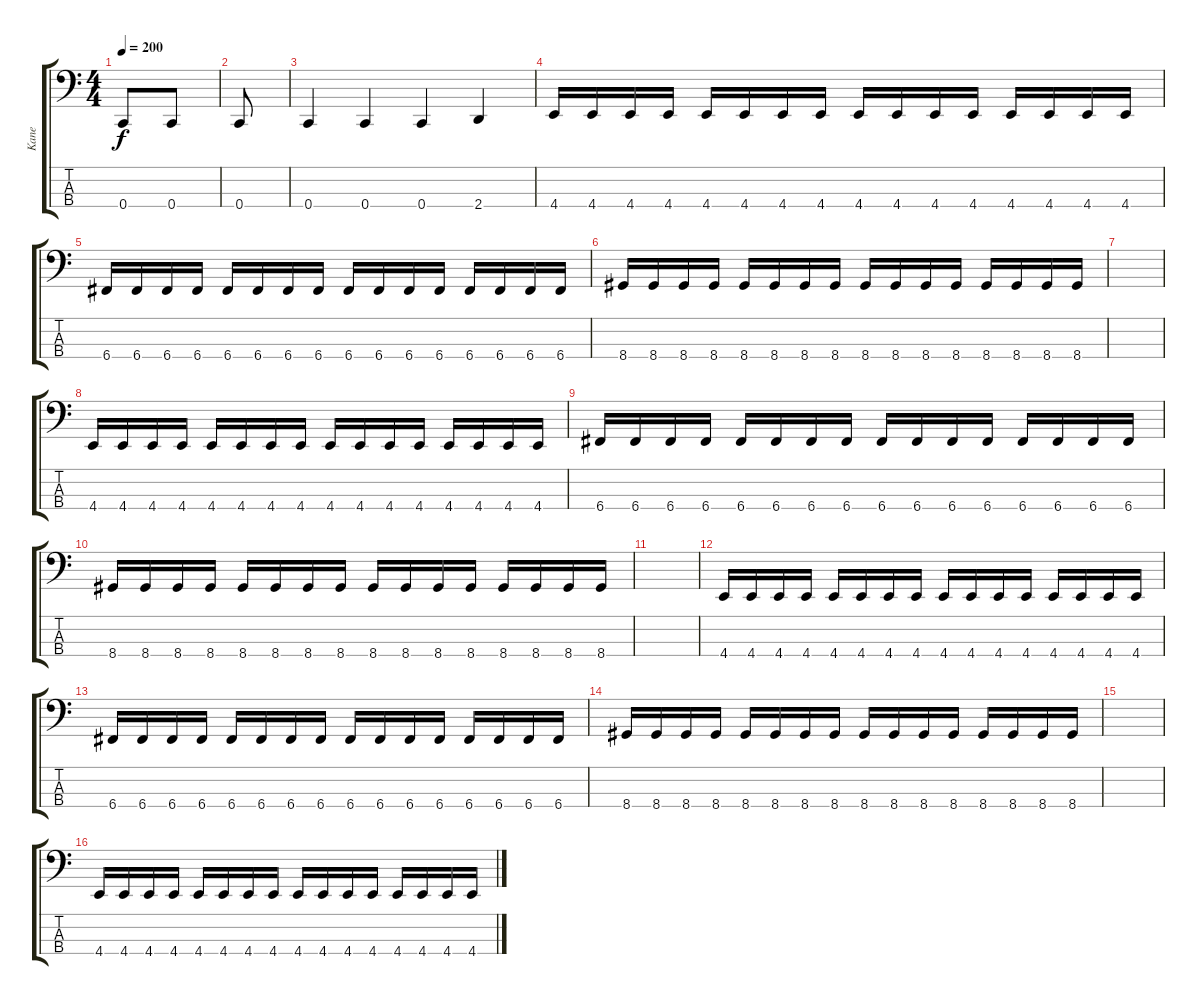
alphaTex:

\track ("Kane" "Kane") {instrument electricbasspick}
\staff {score tabs}
\tuning (F2 C2 G1 C1) {hide}
\ts (4 4)
\tempo 200
\clef f4
\ks c
0.4.8{dy f} 0.4.8 |
0.4.8 |
0.4.4 0.4.4 0.4.4 2.4.4 |
4.4.16 4.4.16 4.4.16 4.4.16 4.4.16 4.4.16 4.4.16 4.4.16 4.4.16 4.4.16 4.4.16 4.4.16 4.4.16 4.4.16 4.4.16 4.4.16 |
6.4.16 6.4.16 6.4.16 6.4.16 6.4.16 6.4.16 6.4.16 6.4.16 6.4.16 6.4.16 6.4.16 6.4.16 6.4.16 6.4.16 6.4.16 6.4.16 |
8.4.16 8.4.16 8.4.16 8.4.16 8.4.16 8.4.16 8.4.16 8.4.16 8.4.16 8.4.16 8.4.16 8.4.16 8.4.16 8.4.16 8.4.16 8.4.16 |
|
4.4.16 4.4.16 4.4.16 4.4.16 4.4.16 4.4.16 4.4.16 4.4.16 4.4.16 4.4.16 4.4.16 4.4.16 4.4.16 4.4.16 4.4.16 4.4.16 |
6.4.16 6.4.16 6.4.16 6.4.16 6.4.16 6.4.16 6.4.16 6.4.16 6.4.16 6.4.16 6.4.16 6.4.16 6.4.16 6.4.16 6.4.16 6.4.16 |
8.4.16 8.4.16 8.4.16 8.4.16 8.4.16 8.4.16 8.4.16 8.4.16 8.4.16 8.4.16 8.4.16 8.4.16 8.4.16 8.4.16 8.4.16 8.4.16 |
|
4.4.16 4.4.16 4.4.16 4.4.16 4.4.16 4.4.16 4.4.16 4.4.16 4.4.16 4.4.16 4.4.16 4.4.16 4.4.16 4.4.16 4.4.16 4.4.16 |
6.4.16 6.4.16 6.4.16 6.4.16 6.4.16 6.4.16 6.4.16 6.4.16 6.4.16 6.4.16 6.4.16 6.4.16 6.4.16 6.4.16 6.4.16 6.4.16 |
8.4.16 8.4.16 8.4.16 8.4.16 8.4.16 8.4.16 8.4.16 8.4.16 8.4.16 8.4.16 8.4.16 8.4.16 8.4.16 8.4.16 8.4.16 8.4.16 |
|
4.4.16 4.4.16 4.4.16 4.4.16 4.4.16 4.4.16 4.4.16 4.4.16 4.4.16 4.4.16 4.4.16 4.4.16 4.4.16 4.4.16 4.4.16 4.4.16
